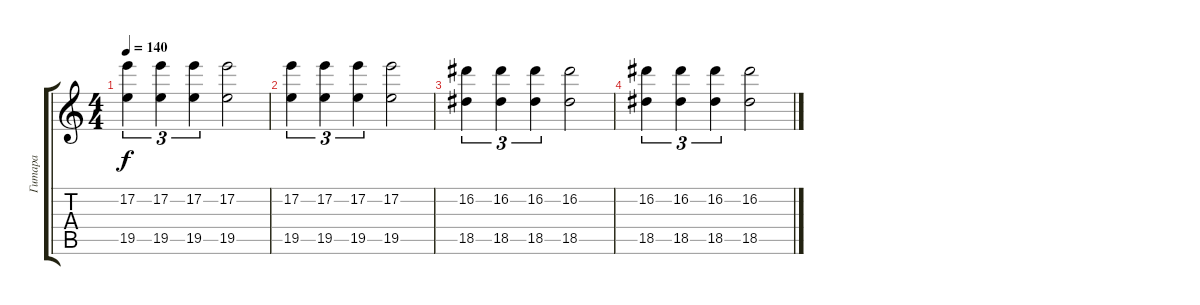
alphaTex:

\track ("Гитара" "Гитара") {instrument overdrivenguitar}
\staff {score tabs}
\tuning (E4 B3 G3 D3 A2 E2) {hide}
\ts (4 4)
\tempo 140
\clef g2
\ks c
(17.2 19.5).4{tu (3 2) dy f} (17.2 19.5).4{tu (3 2)} (17.2 19.5).4{tu (3 2)} (17.2 19.5).2 |
(17.2 19.5).4{tu (3 2)} (17.2 19.5).4{tu (3 2)} (17.2 19.5).4{tu (3 2)} (17.2 19.5).2 |
(16.2 18.5).4{tu (3 2)} (16.2 18.5).4{tu (3 2)} (16.2 18.5).4{tu (3 2)} (16.2 18.5).2 |
(16.2 18.5).4{tu (3 2)} (16.2 18.5).4{tu (3 2)} (16.2 18.5).4{tu (3 2)} (16.2 18.5).2
